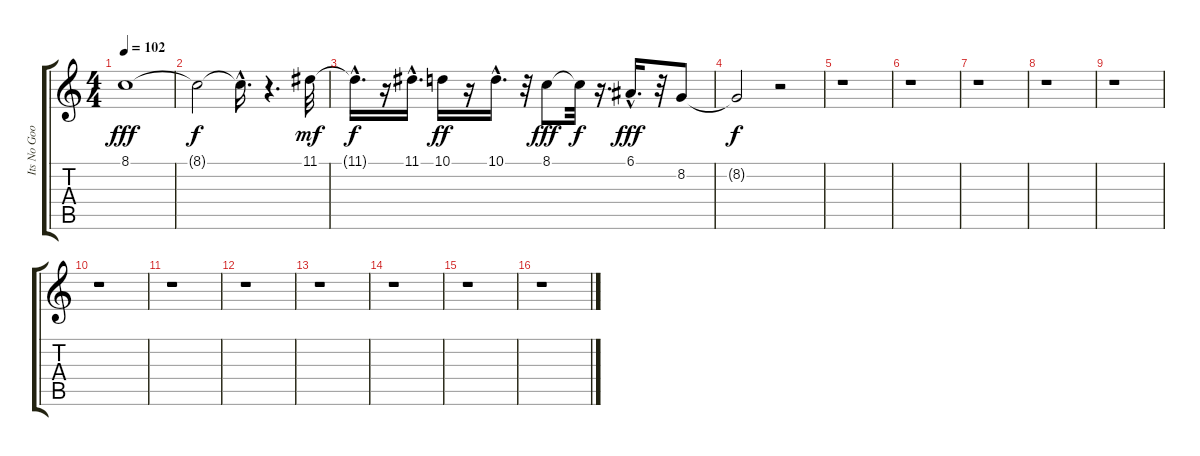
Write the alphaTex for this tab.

\track ("Its No Good   (beta version)" "Its No Goo") {instrument acousticgrandpiano}
\staff {score tabs}
\tuning (E4 B3 G3 D3 A2 E2) {hide}
\ts (4 4)
\tempo 102
\clef g2
\ks c
8.1.1{dy fff} |
8.1{t}.2{dy f} 8.1{hac t}.16{d} r.4{d} 11.1.32{dy mf} |
11.1{hac t}.16{d dy f} r.16 11.1{hac}.16{d} 10.1.16{dy ff} r.16 10.1{hac}.16{d} r.32 8.1.8{dy fff} 8.1{t}.32{dy f} r.16{d} 6.1{hac}.16{d dy fff} r.32 8.2.8 |
8.2{t}.2{dy f} r.2 |
r.1 |
r.1 |
r.1 |
r.1 |
r.1 |
r.1 |
r.1 |
r.1 |
r.1 |
r.1 |
r.1 |
r.1
